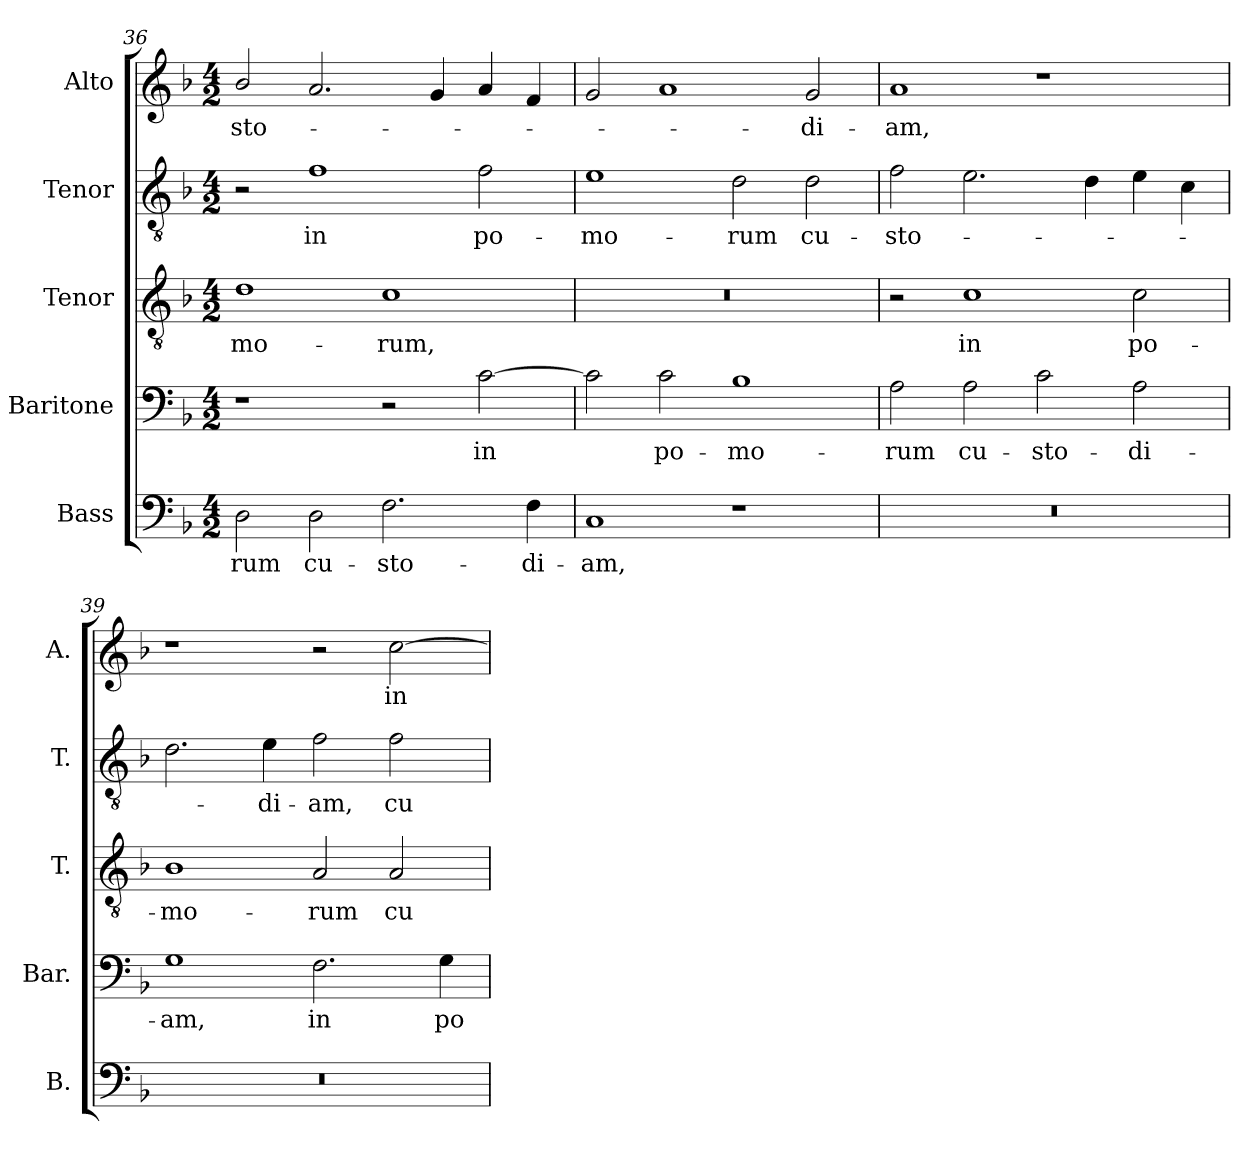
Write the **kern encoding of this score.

**kern	**text	**kern	**text	**kern	**text	**kern	**text	**kern	**text
*part5	*part5	*part4	*part4	*part3	*part3	*part2	*part2	*part1	*part1
*staff5	*staff5	*staff4	*staff4	*staff3	*staff3	*staff2	*staff2	*staff1	*staff1
*I"Bass	*	*I"Baritone	*	*I"Tenor	*	*I"Tenor	*	*I"Alto	*
*I'B.	*	*I'Bar.	*	*I'T.	*	*I'T.	*	*I'A.	*
*clefF4	*	*clefF4	*	*clefGv2	*	*clefGv2	*	*clefG2	*
*	*	*	*	*ITrd7c12	*	*ITrd7c12	*	*	*
*k[b-]	*	*k[b-]	*	*k[b-]	*	*k[b-]	*	*k[b-]	*
*F:	*	*F:	*	*F:	*	*F:	*	*F:	*
*M4/2	*	*M4/2	*	*M4/2	*	*M4/2	*	*M4/2	*
=36	=36	=36	=36	=36	=36	=36	=36	=36	=36
!	!LO:LY:b:color=#000000	!	!	!	!	!	!	!	!
!	!	!	!	!	!LO:LY:b:color=#000000	!	!	!	!
!	!	!	!	!	!	!	!	!	!LO:LY:b:color=#000000
2Di\	-rum	1r	.	1Di	-mo-	2r	.	2b-i/	-sto-
!	!LO:LY:b:color=#000000	!	!	!	!	!	!	!	!
!	!	!	!	!	!	!	!LO:LY:b:color=#000000	!	!
2Di\	cu-	.	.	.	.	1Fi	in	2.ai/	.
!	!LO:LY:b:color=#000000	!	!	!	!	!	!	!	!
!	!	!	!	!	!LO:LY:b:color=#000000	!	!	!	!
2.Fi\	-sto-	2r	.	1Ci	-rum,	.	.	.	.
.	.	.	.	.	.	.	.	4gi/	.
!	!	!	!LO:LY:b:color=#000000	!	!	!	!	!	!
!	!	!	!	!	!	!	!LO:LY:b:color=#000000	!	!
.	.	[2ci\	in	.	.	2Fi\	po-	4ai/	.
!	!LO:LY:b:color=#000000	!	!	!	!	!	!	!	!
4Fi\	-di-	.	.	.	.	.	.	4fi/	.
=37	=37	=37	=37	=37	=37	=37	=37	=37	=37
!	!LO:LY:b:color=#000000	!	!	!LO:N:vis=1	!	!	!	!	!
!	!	!	!	!	!	!	!LO:LY:b:color=#000000	!	!
1Ci	-am,	2ci\]	.	0r	.	1Ei	-mo-	2gi/	.
!	!	!	!LO:LY:b:color=#000000	!	!	!	!	!	!
.	.	2ci\	po-	.	.	.	.	1ai	.
!	!	!	!LO:LY:b:color=#000000	!	!	!	!	!	!
!	!	!	!	!	!	!	!LO:LY:b:color=#000000	!	!
1r	.	1B-i	-mo-	.	.	2Di\	-rum	.	.
!	!	!	!	!	!	!	!LO:LY:b:color=#000000	!	!
!	!	!	!	!	!	!	!	!	!LO:LY:b:color=#000000
.	.	.	.	.	.	2Di\	cu-	2gi/	-di-
!!LO:LB:g=z
=38	=38	=38	=38	=38	=38	=38	=38	=38	=38
!LO:N:vis=1	!	!	!	!	!	!	!	!	!
!	!	!	!LO:LY:b:color=#000000	!	!	!	!	!	!
!	!	!	!	!	!	!	!LO:LY:b:color=#000000	!	!
!	!	!	!	!	!	!	!	!	!LO:LY:b:color=#000000
0r	.	2Ai\	-rum	2r	.	2Fi\	-sto-	1ai	-am,
!	!	!	!LO:LY:b:color=#000000	!	!	!	!	!	!
!	!	!	!	!	!LO:LY:b:color=#000000	!	!	!	!
.	.	2Ai\	cu-	1Ci	in	2.Ei\	.	.	.
!	!	!	!LO:LY:b:color=#000000	!	!	!	!	!	!
.	.	2ci\	-sto-	.	.	.	.	1r	.
.	.	.	.	.	.	4Di\	.	.	.
!	!	!	!LO:LY:b:color=#000000	!	!	!	!	!	!
!	!	!	!	!	!LO:LY:b:color=#000000	!	!	!	!
.	.	2Ai\	-di-	2Ci\	po-	4Ei\	.	.	.
.	.	.	.	.	.	4Ci\	.	.	.
=39	=39	=39	=39	=39	=39	=39	=39	=39	=39
!LO:N:vis=1	!	!	!	!	!	!	!	!	!
!	!	!	!LO:LY:b:color=#000000	!	!	!	!	!	!
!	!	!	!	!	!LO:LY:b:color=#000000	!	!	!	!
0r	.	1Gi	-am,	1BB-i	-mo-	2.Di\	.	1r	.
!	!	!	!	!	!	!	!LO:LY:b:color=#000000	!	!
.	.	.	.	.	.	4Ei\	-di-	.	.
!	!	!	!LO:LY:b:color=#000000	!	!	!	!	!	!
!	!	!	!	!	!LO:LY:b:color=#000000	!	!	!	!
!	!	!	!	!	!	!	!LO:LY:b:color=#000000	!	!
.	.	2.Fi\	in	2AAi/	-rum	2Fi\	-am,	2r	.
!	!	!	!	!	!LO:LY:b:color=#000000	!	!	!	!
!	!	!	!	!	!	!	!LO:LY:b:color=#000000	!	!
!	!	!	!	!	!	!	!	!	!LO:LY:b:color=#000000
.	.	.	.	2AAi/	cu-	2Fi\	cu-	[2cci\	in
!	!	!	!LO:LY:b:color=#000000	!	!	!	!	!	!
.	.	4Gi\	po-	.	.	.	.	.	.
=	=	=	=	=	=	=	=	=	=
*-	*-	*-	*-	*-	*-	*-	*-	*-	*-
